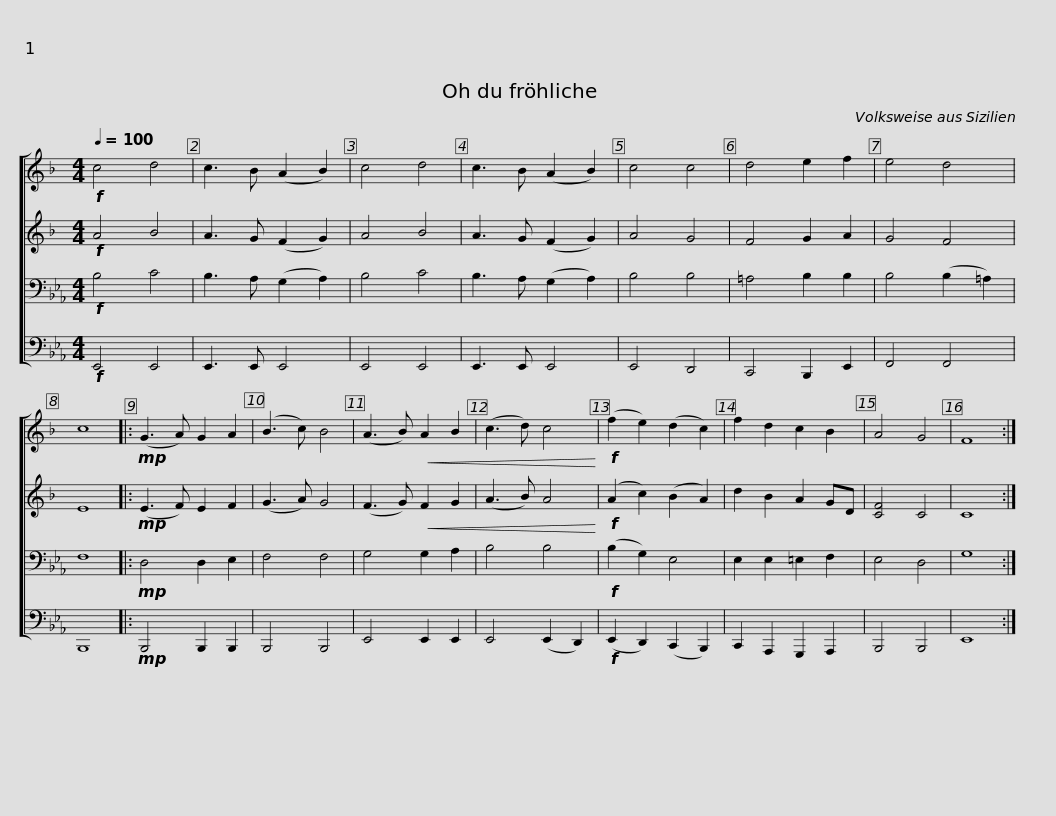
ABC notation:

X:1
%%score [ 1 2 3 4 ]
L:1/8
Q:1/4=100
M:4/4
I:linebreak $
K:Eb
V:1 treble transpose=-2
V:2 treble transpose=-2
V:3 bass
V:4 bass
V:1
[K:F]!f! c4 d4 | c3 B (A2 B2) | c4 d4 | c3 B (A2 B2) | c4 c4 | %5
 d4 e2 f2 | e4 d4 | c8 |:$!mp! (G3 A) G2 A2 | (B3 c) B4 | %10
 (A3 B)!<(! A2 B2 | (c3 d) c4!<)! |!f! (f2 e2) (d2 c2) | f2 d2 c2 B2 | A4 G4 | %15
 F8 :| %16
V:2
[K:F]!f! A4 B4 | A3 G (F2 G2) | A4 B4 | A3 G (F2 G2) | A4 G4 | %5
 F4 G2 A2 | G4 F4 | E8 |:$!mp! (E3 F) E2 F2 | (G3 A) G4 | %10
 (F3 G)!<(! F2 G2 | (A3 B) A4!<)! |!f! (A2 c2) (B2 A2) | d2 B2 A2 GD | [CF]4 C4 | %15
 C8 :| %16
V:3
!f! B,4 C4 | B,3 A, (G,2 A,2) | B,4 C4 | B,3 A, (G,2 A,2) | B,4 B,4 | %5
 =A,4 B,2 B,2 | B,4 (B,2 =A,2) | F,8 |:$!mp! D,4 D,2 E,2 | F,4 F,4 | %10
 G,4 G,2 A,2 | B,4 B,4 |!f! (B,2 G,2) E,4 | E,2 E,2 =E,2 F,2 | E,4 D,4 | %15
 G,8 :| %16
V:4
!f! E,,4 E,,4 | E,,3 E,, E,,4 | E,,4 E,,4 | E,,3 E,, E,,4 | E,,4 D,,4 | %5
 C,,4 B,,,2 E,,2 | F,,4 F,,4 | B,,,8 |:$!mp! B,,,4 B,,,2 B,,,2 | B,,,4 B,,,4 | %10
 E,,4 E,,2 E,,2 | E,,4 (E,,2 D,,2) |!f! (E,,2 D,,2) (C,,2 B,,,2) | C,,2 A,,,2 G,,,2 A,,,2 | B,,,4 B,,,4 | %15
 E,,8 :| %16
